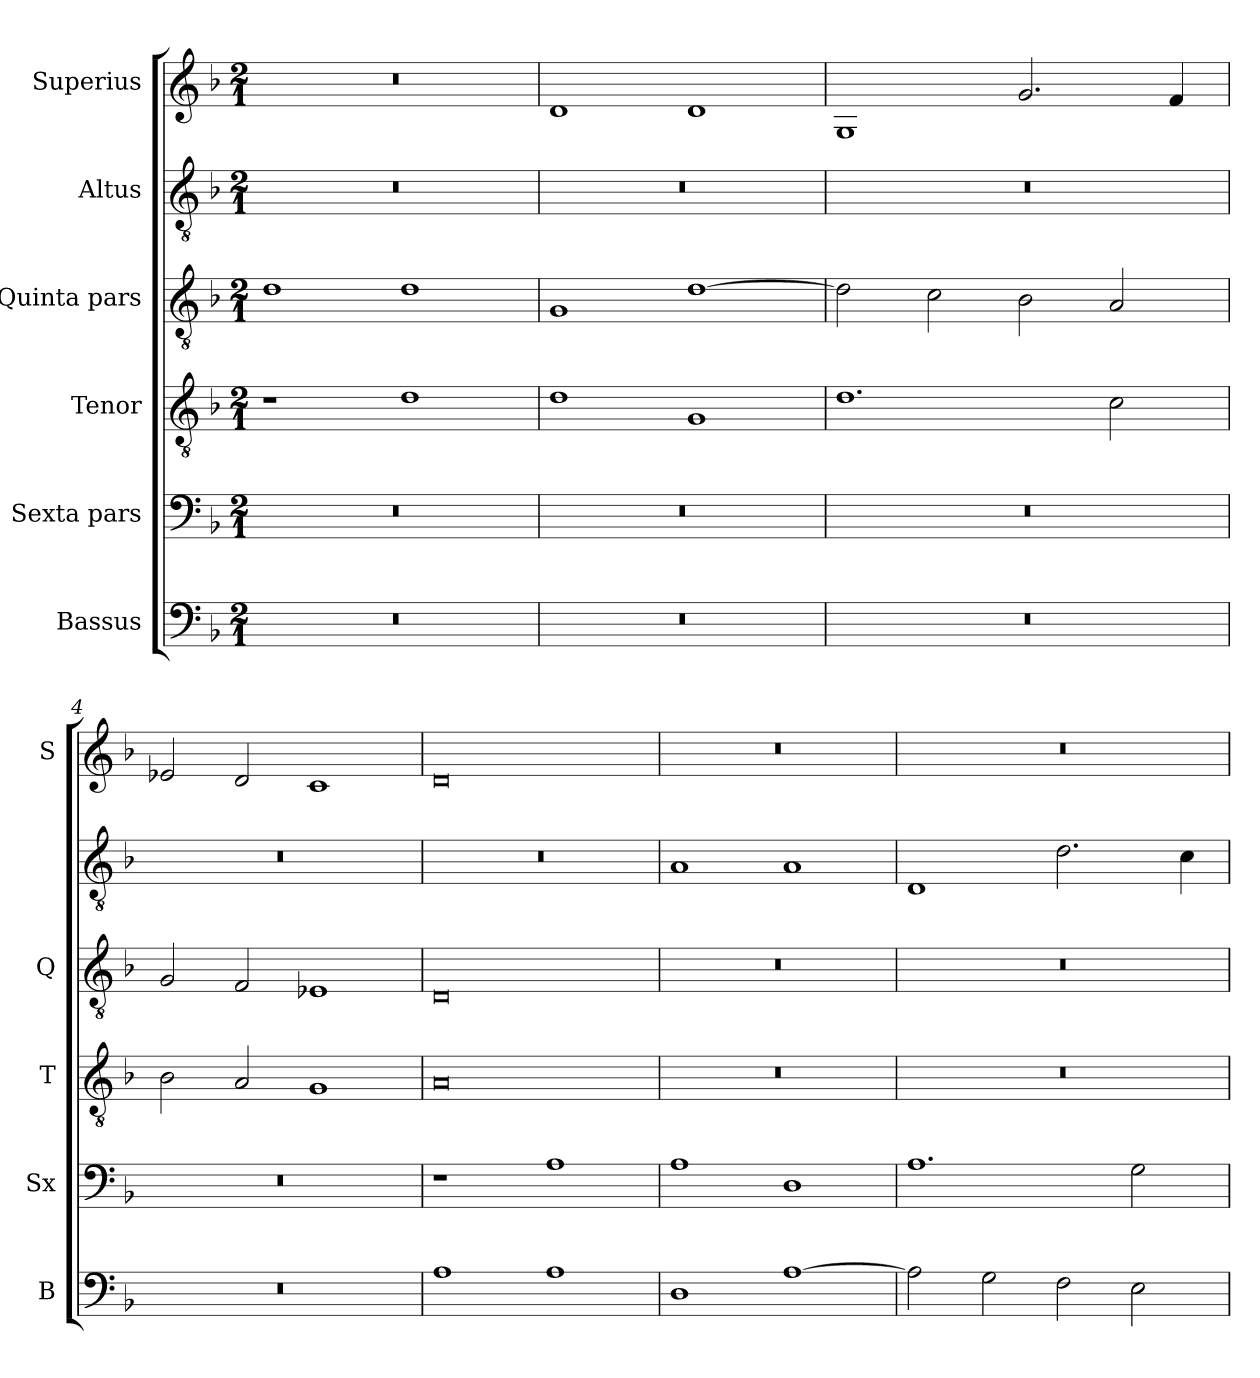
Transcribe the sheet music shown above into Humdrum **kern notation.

**kern	**kern	**kern	**kern	**kern	**kern
*part6	*part5	*part4	*part3	*part2	*part1
*staff6	*staff5	*staff4	*staff3	*staff2	*staff1
*I"Bassus	*I"Sexta pars	*I"Tenor	*I"Quinta pars	*I"Altus	*I"Superius
*I'B	*I'Sx	*I'T	*I'Q	*	*I'S
*clefF4	*clefF4	*clefGv2	*clefGv2	*clefGv2	*clefG2
*k[b-]	*k[b-]	*k[b-]	*k[b-]	*k[b-]	*k[b-]
*M2/1	*M2/1	*M2/1	*M2/1	*M2/1	*M2/1
=1	=1	=1	=1	=1	=1
0r	0r	1r	1d	0r	0r
.	.	1d	1d	.	.
=2	=2	=2	=2	=2	=2
0r	0r	1d	1G	0r	1d
.	.	1G	[1d	.	1d
=3	=3	=3	=3	=3	=3
0r	0r	1.d	2d\]	0r	1G
.	.	.	2c\	.	.
.	.	.	2B-\	.	2.g/
.	.	2c\	2A/	.	.
.	.	.	.	.	4f/
=4	=4	=4	=4	=4	=4
0r	0r	2B-\	2G/	0r	2e-X/
.	.	2A/	2F/	.	2d/
.	.	1G	1E-X	.	1c
=5	=5	=5	=5	=5	=5
1A	1r	0A	0D	0r	0d
1A	1A	.	.	.	.
=6	=6	=6	=6	=6	=6
1D	1A	0r	0r	1A	0r
[1A	1D	.	.	1A	.
=7	=7	=7	=7	=7	=7
2A\]	1.A	0r	0r	1D	0r
2G\	.	.	.	.	.
2F\	.	.	.	2.d\	.
2E\	2G\	.	.	.	.
.	.	.	.	4c\	.
=	=	=	=	=	=
*-	*-	*-	*-	*-	*-
